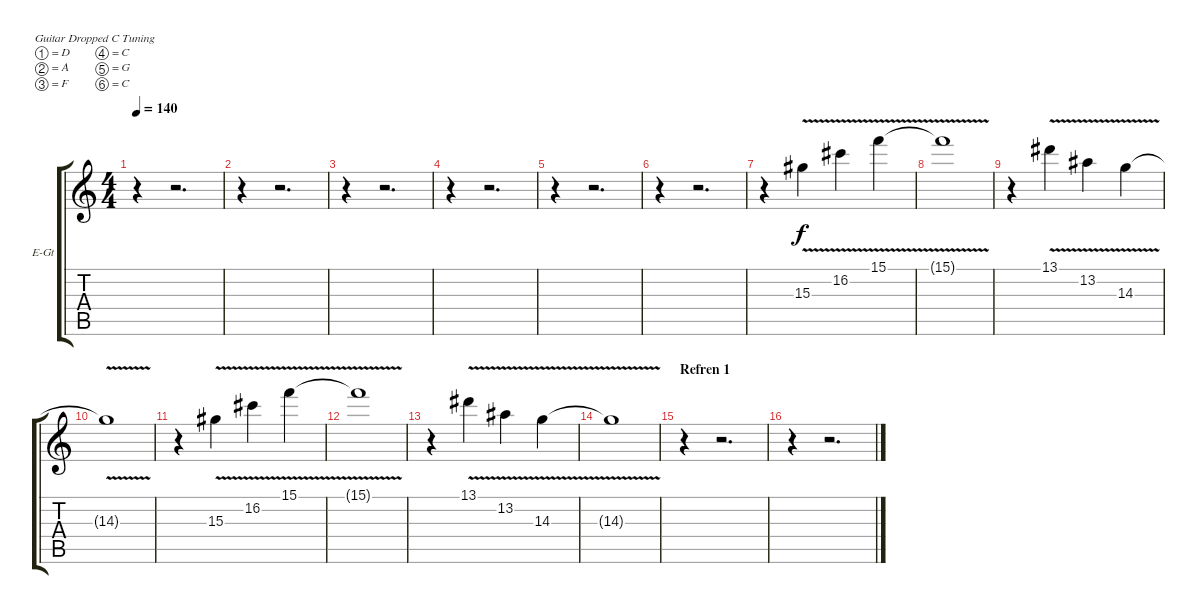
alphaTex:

\bracketExtendMode groupsimilarinstruments
\firstSystemTrackNameOrientation horizontal
\otherSystemsTrackNameOrientation horizontal
\track ("SFX 2" "E-Gt") {instrument electricguitarjazz}
\staff {score tabs}
\tuning (D4 A3 F3 C3 G2 C2)
\ts (4 4)
\tempo 140
\clef g2
\ks c
r.4{dy f} r.2{d} |
r.4 r.2{d} |
r.4 r.2{d} |
r.4 r.2{d} |
r.4 r.2{d} |
r.4 r.2{d} |
r.4 15.3{v}.4 16.2{v}.4 15.1{v}.4 |
15.1{v t}.1 |
r.4 13.1{v}.4 13.2{v}.4 14.3{v}.4 |
14.3{v t}.1 |
r.4 15.3{v}.4 16.2{v}.4 15.1{v}.4 |
15.1{v t}.1 |
r.4 13.1{v}.4 13.2{v}.4 14.3{v}.4 |
14.3{v t}.1 |
\section ("" "Refren 1")
r.4 r.2{d} |
r.4 r.2{d}
